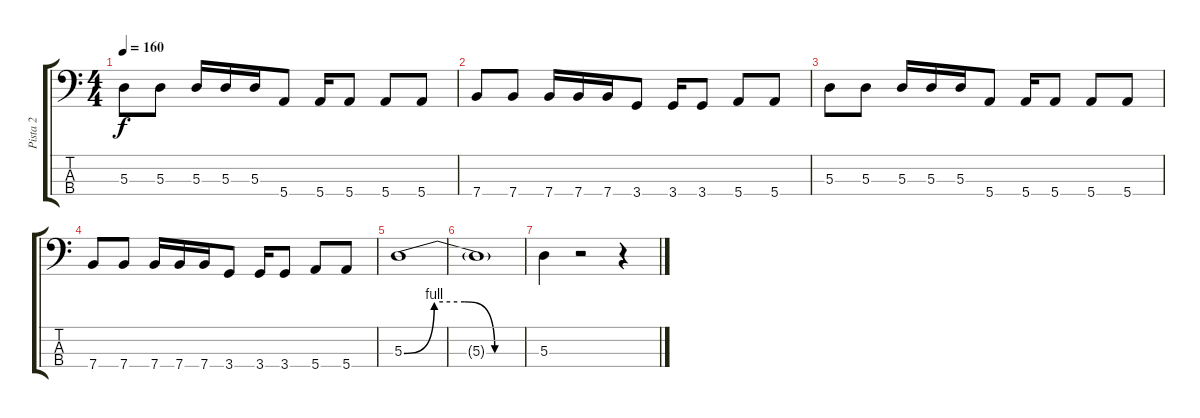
\track ("Pista 2" "Pista 2") {instrument electricbassfinger}
\staff {score tabs}
\tuning (G2 D2 A1 E1) {hide}
\ts (4 4)
\tempo 160
\clef f4
\ks c
5.3.8{dy f} 5.3.8 5.3.16 5.3.16 5.3.16 5.4.8 5.4.16 5.4.8 5.4.8 5.4.8 |
7.4.8 7.4.8 7.4.16 7.4.16 7.4.16 3.4.8 3.4.16 3.4.8 5.4.8 5.4.8 |
5.3.8 5.3.8 5.3.16 5.3.16 5.3.16 5.4.8 5.4.16 5.4.8 5.4.8 5.4.8 |
7.4.8 7.4.8 7.4.16 7.4.16 7.4.16 3.4.8 3.4.16 3.4.8 5.4.8 5.4.8 |
5.3{be (custom 0 0 15 4 30 4 45 0 60 0)}.1 |
5.3{t}.1 |
5.3.4 r.2 r.4
